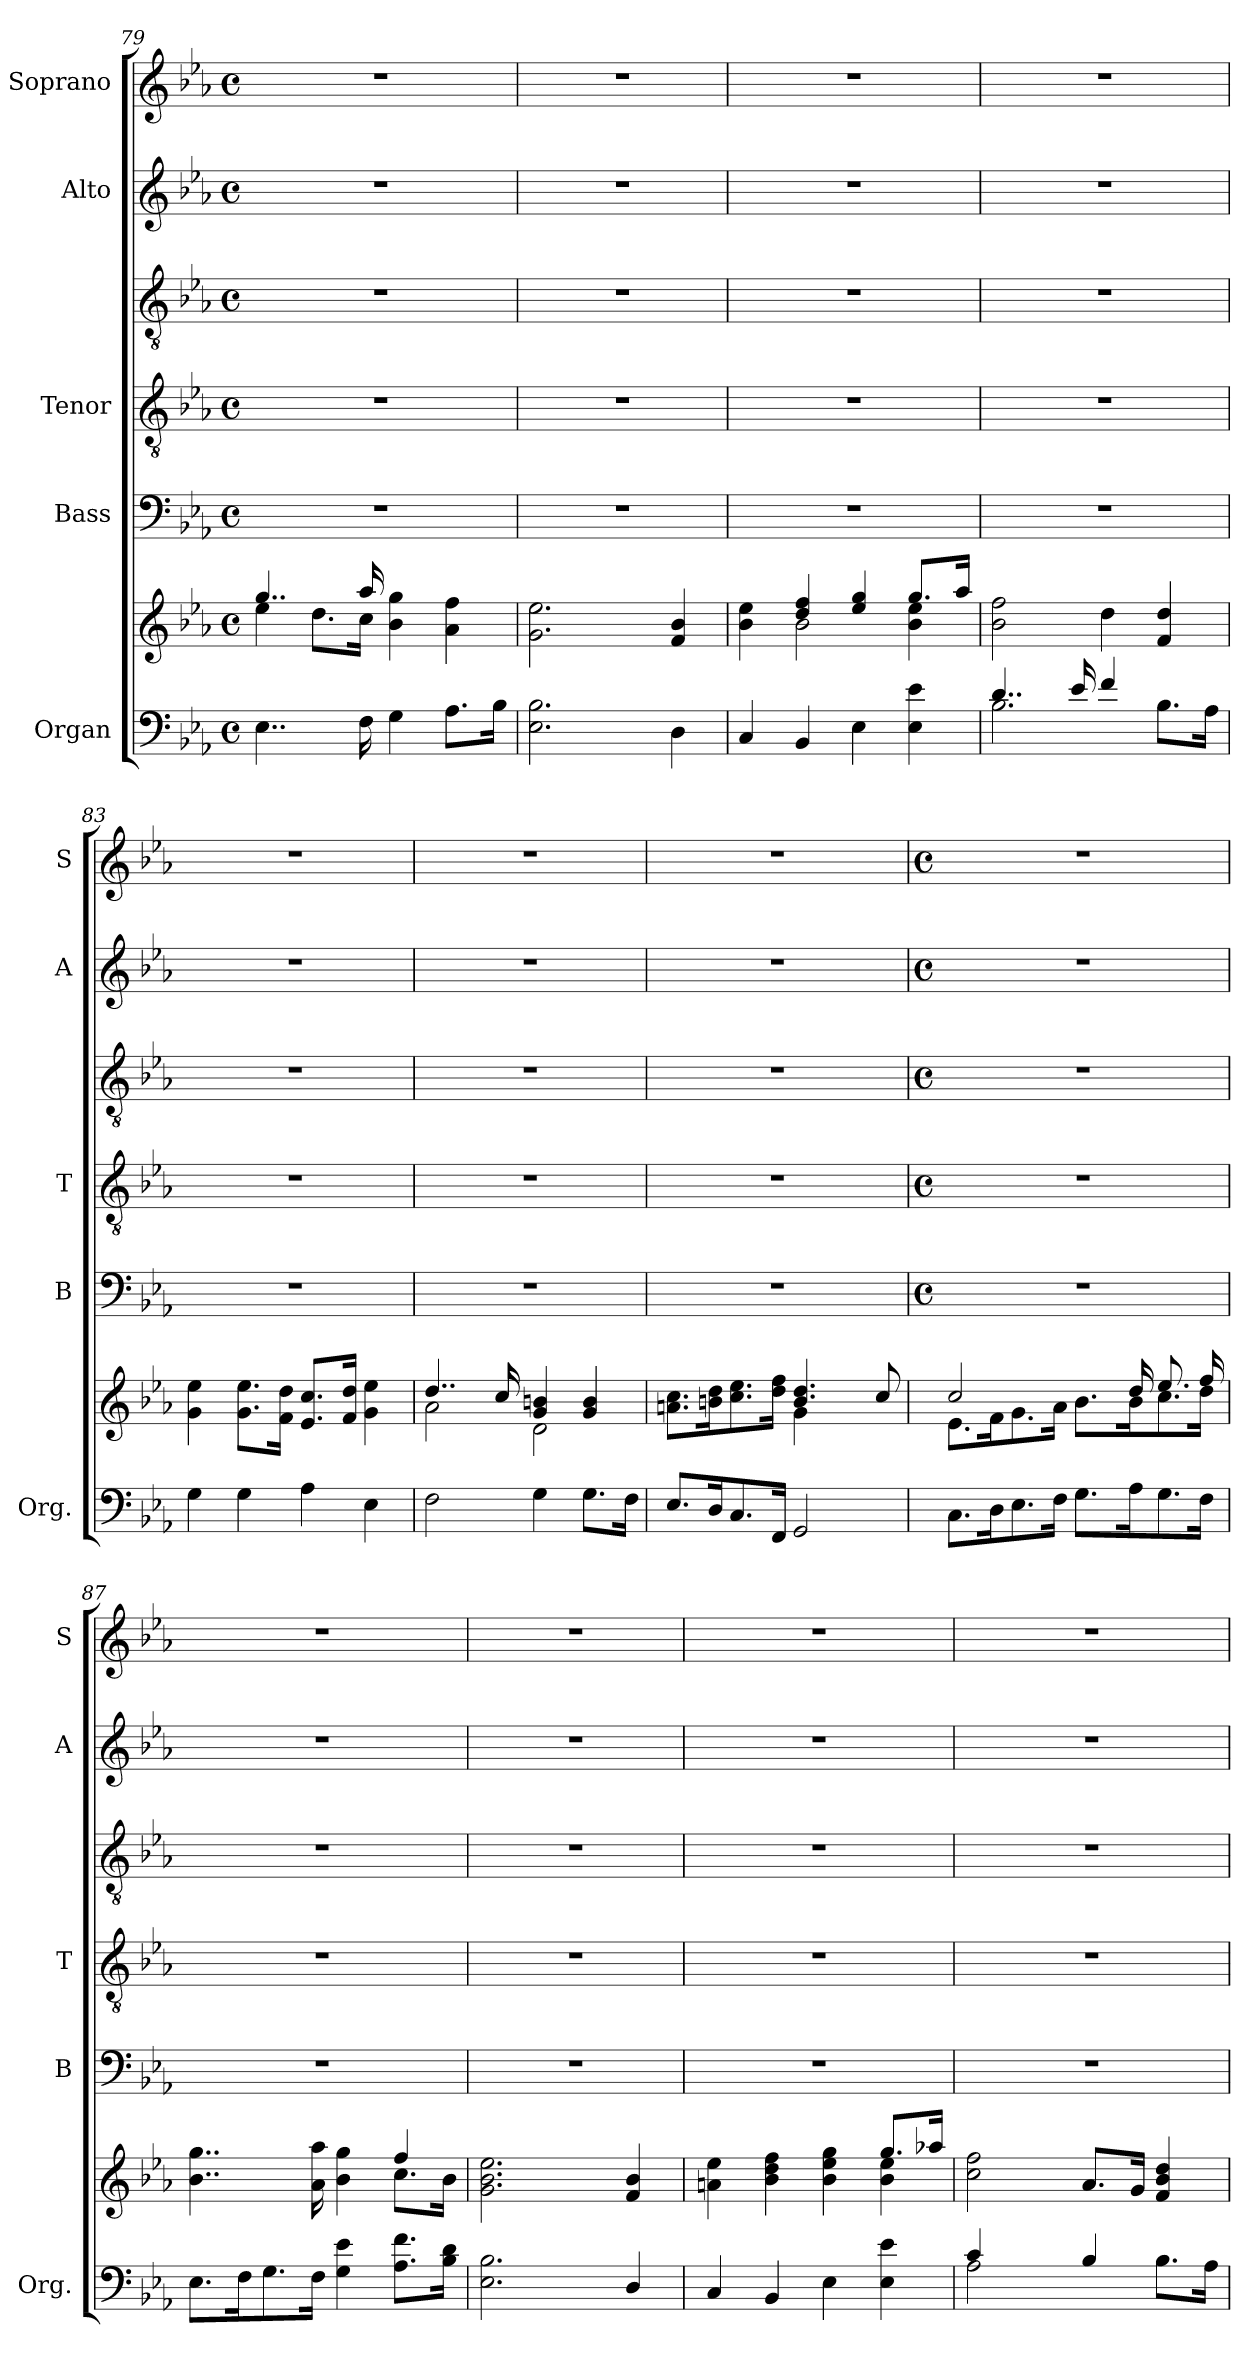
**kern	**kern	**kern	**kern	**kern	**kern	**kern
*part5	*part5	*part4	*part3	*part3	*part2	*part1
*staff7	*staff6	*staff5	*staff4	*staff3	*staff2	*staff1
*I"Organ	*	*I"Bass	*I"Tenor	*	*I"Alto	*I"Soprano
*I'Org.	*	*I'B	*I'T	*	*I'A	*I'S
*clefF4	*clefG2	*clefF4	*clefGv2	*clefGv2	*clefG2	*clefG2
*k[b-e-a-]	*k[b-e-a-]	*k[b-e-a-]	*k[b-e-a-]	*k[b-e-a-]	*k[b-e-a-]	*k[b-e-a-]
*E-:	*E-:	*E-:	*E-:	*E-:	*E-:	*E-:
*M4/4	*M4/4	*M4/4	*M4/4	*M4/4	*M4/4	*M4/4
*met(c)	*met(c)	*met(c)	*met(c)	*met(c)	*met(c)	*met(c)
=79	=79	=79	=79	=79	=79	=79
*^	*^	*	*	*	*	*
4..E-\	2ryy	4..gg/	4ee-\	1r	1r	1r	1r	1r
.	.	.	8.dd\L	.	.	.	.	.
16F\	.	16aa-/	16cc\J	.	.	.	.	.
4G\	2ryy	4b-\ 4gg\	2ryy	.	.	.	.	.
8.A-\L	.	4a-\ 4ff\	.	.	.	.	.	.
16B-\J	.	.	.	.	.	.	.	.
=80	=80	=80	=80	=80	=80	=80	=80	=80
2.E-\ 2.B-\	2ryy	2.g\ 2.ee-\	2ryy	1r	1r	1r	1r	1r
.	2ryy	.	2ryy	.	.	.	.	.
4D\	.	4f 4b-	.	.	.	.	.	.
=81	=81	=81	=81	=81	=81	=81	=81	=81
4C	2ryy	4b-\ 4ee-\	4ryy	1r	1r	1r	1r	1r
4BB-	.	4dd/ 4ff/	2b-\	.	.	.	.	.
4E-\	2ryy	4ee-/ 4gg/	.	.	.	.	.	.
4E-\ 4e-\	.	8.gg/L	4b-\ 4ee-\	.	.	.	.	.
.	.	16aa-/J	.	.	.	.	.	.
=82	=82	=82	=82	=82	=82	=82	=82	=82
4..d/	2.B-\	2b-\ 2ff\	2ryy	1r	1r	1r	1r	1r
16e-/	.	.	.	.	.	.	.	.
4f/	.	4dd\	2ryy	.	.	.	.	.
8.B-\L	4ryy	4f 4dd	.	.	.	.	.	.
16A-\J	.	.	.	.	.	.	.	.
=83	=83	=83	=83	=83	=83	=83	=83	=83
4G\	2ryy	4g\ 4ee-\	2ryy	1r	1r	1r	1r	1r
4G\	.	8.g 8.ee-L	.	.	.	.	.	.
.	.	16f 16ddJ	.	.	.	.	.	.
4A-\	2ryy	8.e- 8.ccL	2ryy	.	.	.	.	.
.	.	16f 16ddJ	.	.	.	.	.	.
4E-\	.	4g\ 4ee-\	.	.	.	.	.	.
=84	=84	=84	=84	=84	=84	=84	=84	=84
2F\	2ryy	4..dd/	2a-\	1r	1r	1r	1r	1r
.	.	16cc/	.	.	.	.	.	.
4G\	2ryy	4g 4bn	2d\	.	.	.	.	.
8.G\L	.	4g 4b	.	.	.	.	.	.
16F\J	.	.	.	.	.	.	.	.
=85	=85	=85	=85	=85	=85	=85	=85	=85
8.E-L	2ryy	8.an\ 8.cc\L	2ryy	1r	1r	1r	1r	1r
16D	.	16bn\ 16dd\	.	.	.	.	.	.
8.C	.	8.cc\ 8.ee-\	.	.	.	.	.	.
16FFJ	.	16dd\ 16ff\J	.	.	.	.	.	.
2GG	2ryy	4.b/ 4.dd/	4g\	.	.	.	.	.
.	.	.	4ryy	.	.	.	.	.
.	.	8cc/	.	.	.	.	.	.
!!LO:LB:g=z
=86	=86	=86	=86	=86	=86	=86	=86	=86
*	*	*	*	*M4/4	*M4/4	*M4/4	*M4/4	*M4/4
*	*	*	*	*met(c)	*met(c)	*met(c)	*met(c)	*met(c)
8.C\L	2ryy	2cc/	8.e-\L	1r	1r	1r	1r	1r
16D\	.	.	16f\	.	.	.	.	.
8.E-\	.	.	8.g\	.	.	.	.	.
16F\J	.	.	16a-\J	.	.	.	.	.
8.G\L	2ryy	8ryy	8.b-\L	.	.	.	.	.
.	.	16ryy	.	.	.	.	.	.
16A-\	.	16dd/LL	16b-\	.	.	.	.	.
8.G\	.	8.ee-/	8.cc\	.	.	.	.	.
16F\J	.	16ff/J	16dd\J	.	.	.	.	.
=87	=87	=87	=87	=87	=87	=87	=87	=87
8.E-\L	2ryy	4..b-\ 4..gg\	2ryy	1r	1r	1r	1r	1r
16F\	.	.	.	.	.	.	.	.
8.G\	.	.	.	.	.	.	.	.
16F\J	.	16a-\ 16aa-\	.	.	.	.	.	.
4G\ 4e-\	2ryy	4b-\ 4gg\	4ryy	.	.	.	.	.
8.A-\ 8.f\L	.	4ff/	8.cc\L	.	.	.	.	.
16B-\ 16d\J	.	.	16b-\J	.	.	.	.	.
=88	=88	=88	=88	=88	=88	=88	=88	=88
2.E-\ 2.B-\	2ryy	2.g\ 2.b-\ 2.ee-\	2ryy	1r	1r	1r	1r	1r
.	2ryy	.	2ryy	.	.	.	.	.
4D/	.	4f 4b-	.	.	.	.	.	.
=89	=89	=89	=89	=89	=89	=89	=89	=89
4C	2ryy	4an\ 4ee-\	2ryy	1r	1r	1r	1r	1r
4BB-	.	4b-\ 4dd\ 4ff\	.	.	.	.	.	.
4E-\	2ryy	4b-\ 4ee-\ 4gg\	4ryy	.	.	.	.	.
4E-\ 4e-\	.	8.gg/L	4b-\ 4ee-\	.	.	.	.	.
.	.	16aa-X/J	.	.	.	.	.	.
=90	=90	=90	=90	=90	=90	=90	=90	=90
4c/	2A-\	2cc\ 2ff\	2ryy	1r	1r	1r	1r	1r
4ryy	.	.	.	.	.	.	.	.
4B-/	2ryy	8.a-L	2ryy	.	.	.	.	.
.	.	16gJ	.	.	.	.	.	.
8.B-\L	.	4f 4b- 4dd	.	.	.	.	.	.
16A-\J	.	.	.	.	.	.	.	.
*v	*v	*	*	*	*	*	*	*
*	*v	*v	*	*	*	*	*
=	=	=	=	=	=	=
*-	*-	*-	*-	*-	*-	*-
